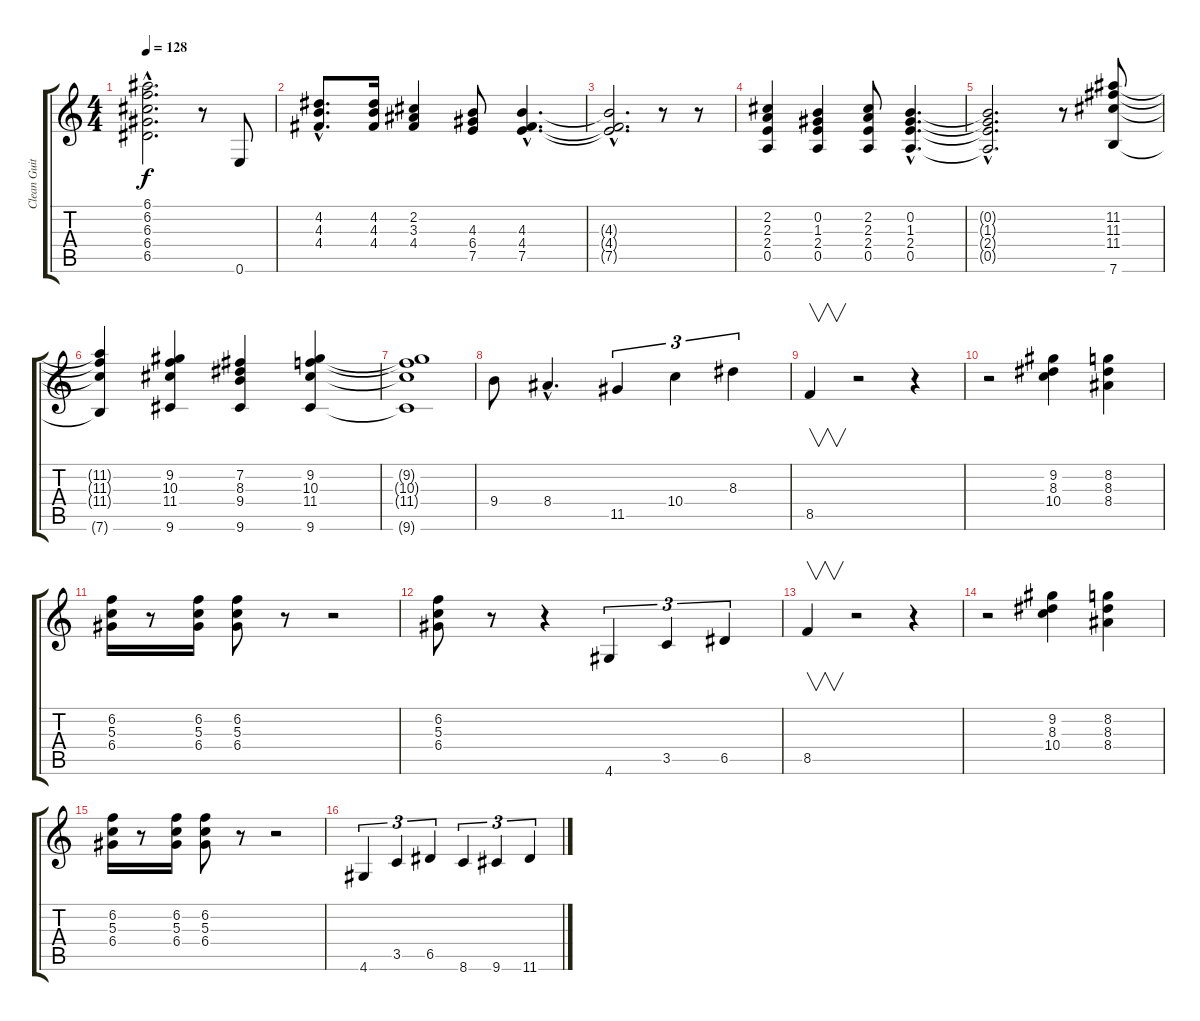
\track ("Clean Guitar" "Clean Guit") {instrument electricguitarclean}
\staff {score tabs}
\tuning (E4 B3 G3 D3 A2 E2) {hide}
\ts (4 4)
\tempo 128
\clef g2
\ks c
(6.1{hac t} 6.2{hac t} 6.3{hac t} 6.4{hac t} 6.5{hac t}).2{d dy f} r.8 0.6.8 |
(4.2{hac} 4.3{hac} 4.4{hac}).8{d} (4.2 4.3 4.4).16 (2.2 3.3 4.4).4 (4.3 6.4 7.5).8 (4.3{hac} 4.4{hac} 7.5{hac}).4{d} |
(4.3{hac t} 4.4{hac t} 7.5{hac t}).2{d} r.8 r.8 |
(2.2 2.3 2.4 0.5).4 (0.2 1.3 2.4 0.5).4 (2.2 2.3 2.4 0.5).8 (0.2{hac} 1.3{hac} 2.4{hac} 0.5{hac}).4{d} |
(0.2{hac t} 1.3{hac t} 2.4{hac t} 0.5{hac t}).2{d} r.8 (11.2 11.3 11.4 7.6).8 |
(11.2{t} 11.3{t} 11.4{t} 7.6{t}).4 (9.2 10.3 11.4 9.6).4 (7.2 8.3 9.4 9.6).4 (9.2 10.3 11.4 9.6).4 |
(9.2{t} 10.3{t} 11.4{t} 9.6{t}).1 |
9.4.8 8.4{hac}.4{d} 11.5.4{tu (3 2)} 10.4.4{tu (3 2)} 8.3.4{tu (3 2)} |
8.5.4{v} r.2 r.4 |
r.2 (9.2 8.3 10.4).4 (8.2 8.3 8.4).4 |
(6.2 5.3 6.4).16 r.8 (6.2 5.3 6.4).16 (6.2 5.3 6.4).8 r.8 r.2 |
(6.2 5.3 6.4).8 r.8 r.4 4.6.4{tu (3 2)} 3.5.4{tu (3 2)} 6.5.4{tu (3 2)} |
8.5.4{v} r.2 r.4 |
r.2 (9.2 8.3 10.4).4 (8.2 8.3 8.4).4 |
(6.2 5.3 6.4).16 r.8 (6.2 5.3 6.4).16 (6.2 5.3 6.4).8 r.8 r.2 |
4.6.4{tu (3 2)} 3.5.4{tu (3 2)} 6.5.4{tu (3 2)} 8.6.4{tu (3 2)} 9.6.4{tu (3 2)} 11.6.4{tu (3 2)}
